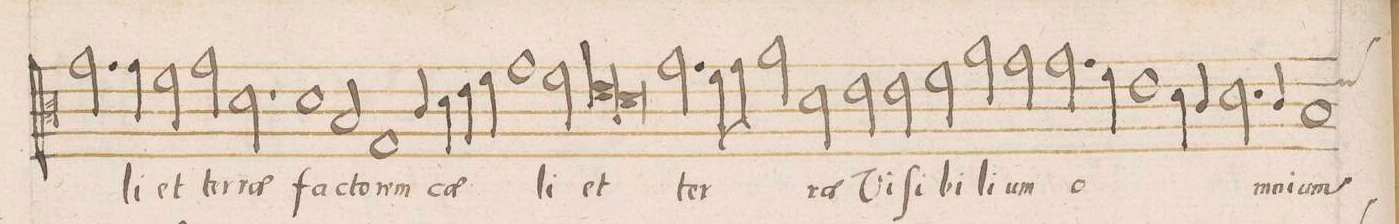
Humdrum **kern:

**kern	**text
*I"DISCANTVS	*
*clefC3	*
*k[]	*
*met(C|)	*
*M2/1	*
2.g\	.
4g\	-li
2f\	et
=8-	=8-
2g\	ter-
2d\	-rae
1r	.
=9-	=9-
1d\	fa-
2B/	-cto-
1G/	-rem
=10-	=10-
4c/	cae-
4d\	.
4e\	.
4f\	.
1g\	.
=11-	=11-
2f\	-li
*lig	*
1e\	et
=12-	=12-
1d\	.
*Xlig	*
2.g\	ter-
8f\L	.
8g\J	.
=13-	=13-
2a\	.
2d\	-rae
2e\	Vi-
2e\	-ſi-
=14-	=14-
2f\	-bi-
2a\	-li-
2g\	-um
2.g\	o-
=15-	=15-
4f\	.
1e\	.
4d\	.
4c/	.
=16-	=16-
2.d\	.
4c/	-mni-
1B/	-um
*custos:e	*
=17-	=17-
*-	*-
